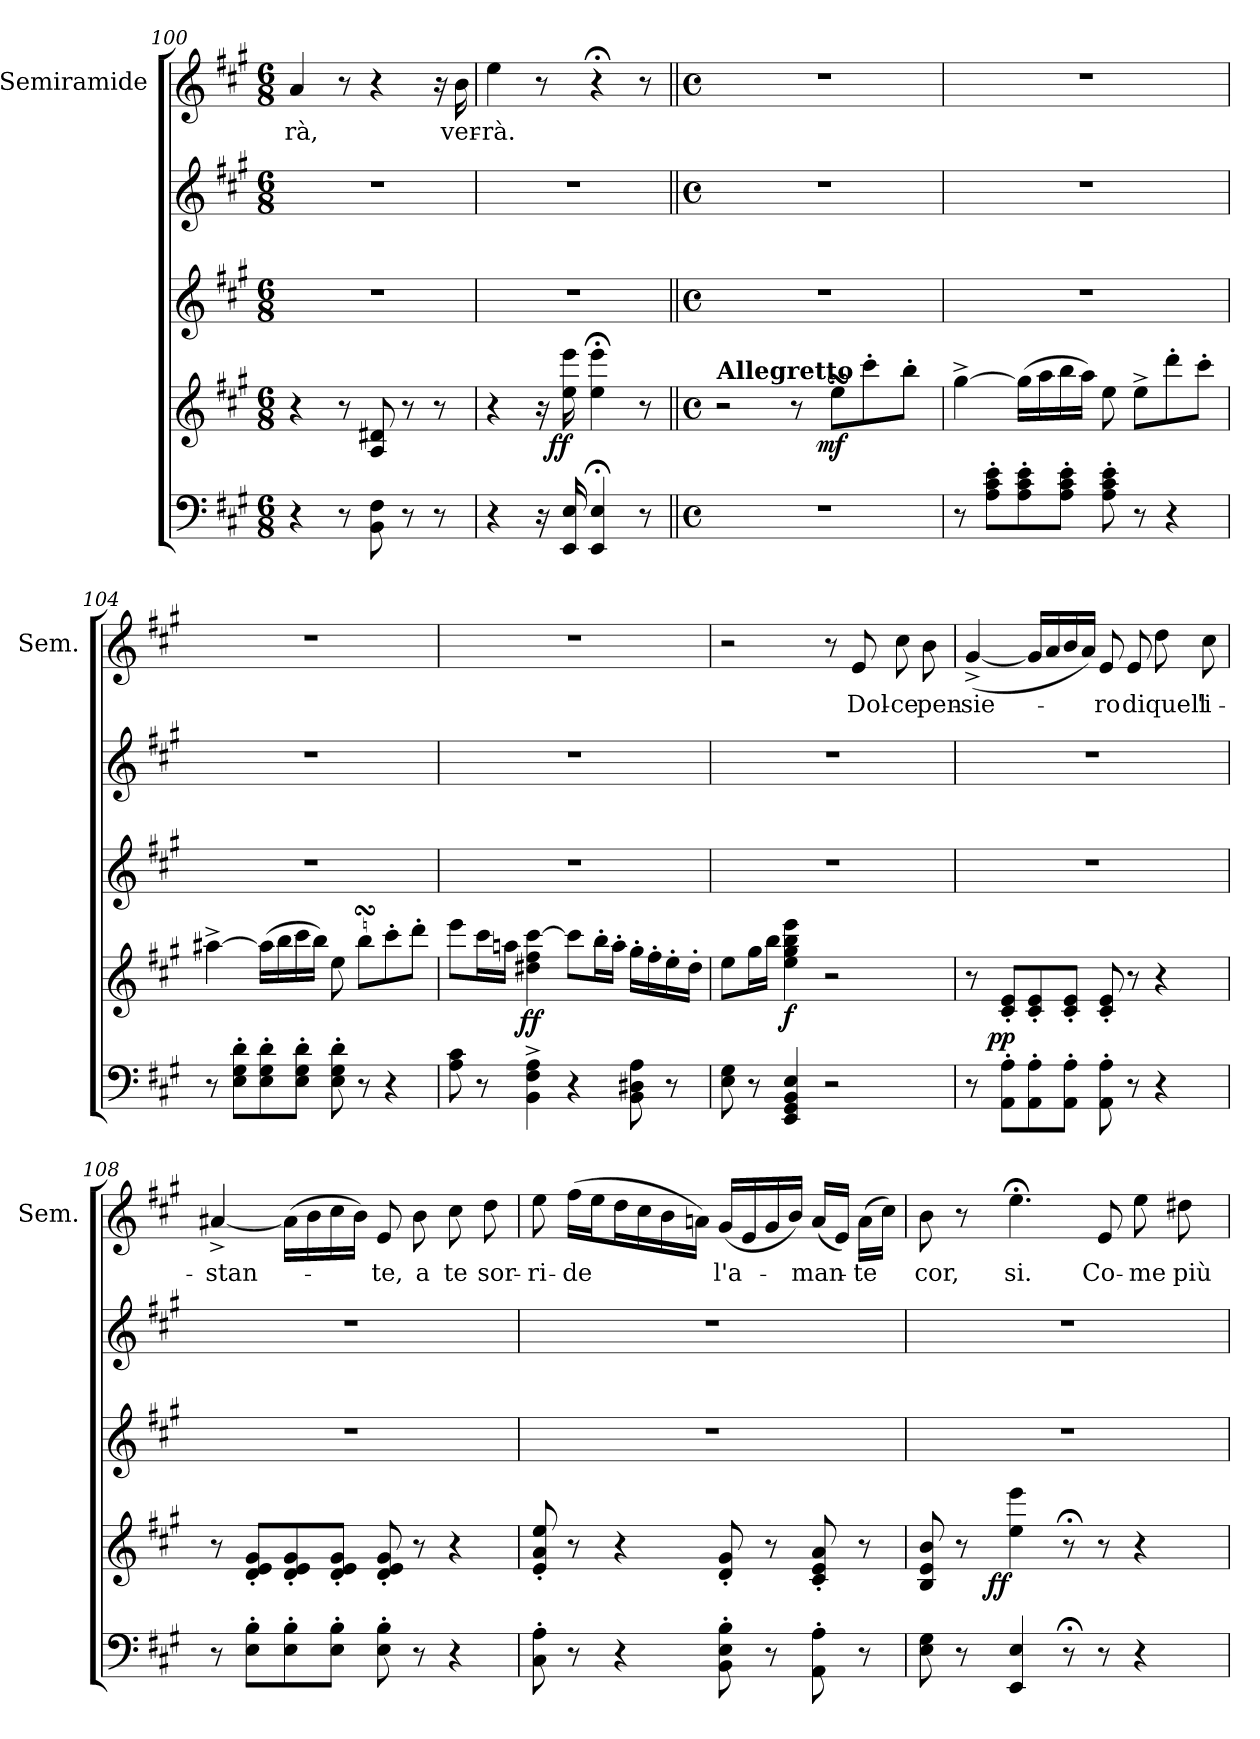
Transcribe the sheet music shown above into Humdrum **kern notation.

**kern	**kern	**dynam	**kern	**kern	**kern	**text
*part4	*part4	*part4	*part3	*part2	*part1	*part1
*staff5	*staff4	*staff4/5	*staff3	*staff2	*staff1	*staff1
*	*	*	*	*	*I"Semiramide	*
*	*	*	*	*	*I'Sem.	*
*clefF4	*clefG2	*	*clefG2	*clefG2	*clefG2	*
*k[f#c#g#]	*k[f#c#g#]	*	*k[f#c#g#]	*k[f#c#g#]	*k[f#c#g#]	*
*A:	*A:	*	*A:	*A:	*A:	*
*M6/8	*M6/8	*	*M6/8	*M6/8	*M6/8	*
=100	=100	=100	=100	=100	=100	=100
4r	4r	.	2.r	2.r	4a/	-rà,
8r	8r	.	.	.	8r	.
8BB\ 8F#\	8A/ 8d#X/	.	.	.	4r	.
8r	8r	.	.	.	.	.
8r	8r	.	.	.	16r	.
.	.	.	.	.	16b\	ver-
=101	=101	=101	=101	=101	=101	=101
*	*^	*	*	*	*	*
4r	4r	4ryy	.	2.r	2.r	4ee\	-rà.
16r	16r	32ryy	.	.	.	8r	.
!	!	!	!LO:DY:b	!	!	!	!
.	.	4...ryy	ff	.	.	.	.
16EE/ 16E/	16ee\ 16eee\	.	.	.	.	.	.
4EE/;< 4E/;<	4ee\;< 4eee\;<	.	.	.	.	4r;<	.
8r	8r	.	.	.	.	8r	.
=102||	=102||	=102||	=102||	=102||	=102||	=102||	=102||
*M4/4	*M4/4	*	*	*M4/4	*M4/4	*M4/4	*
*met(c)	*met(c)	*	*	*met(c)	*met(c)	*met(c)	*
!	!LO:TX:a:B:t=Allegretto	!	!	!	!	!	!
1r	2r	2ryy	.	1r	1r	1r	.
.	8r	16.ryy	.	.	.	.	.
!	!	!	!LO:DY:b	!	!	!	!
.	.	4ryy	mf	.	.	.	.
.	8eesSSS\L	.	.	.	.	.	.
.	8ccc#'>\	.	.	.	.	.	.
.	.	8ryy	.	.	.	.	.
.	8bb'>\J	.	.	.	.	.	.
.	.	32ryy	.	.	.	.	.
*	*v	*v	*	*	*	*	*
=103	=103	=103	=103	=103	=103	=103
8r	[4gg#^>\	.	1r	1r	1r	.
8A\'> 8c#\'> 8e\'>L	.	.	.	.	.	.
8A\'> 8c#\'> 8e\'>	(16gg#\LL]	.	.	.	.	.
.	16aa\	.	.	.	.	.
8A\'> 8c#\'> 8e\'>J	16bb\	.	.	.	.	.
.	16aa\JJ)	.	.	.	.	.
8A\'> 8c#\'> 8e\'>	8ee\	.	.	.	.	.
8r	8ee^>\L	.	.	.	.	.
4r	8ddd'>\	.	.	.	.	.
.	8ccc#'>\J	.	.	.	.	.
=104	=104	=104	=104	=104	=104	=104
8r	[4aa#X^>\	.	1r	1r	1r	.
8E\'> 8G#\'> 8d\'>L	.	.	.	.	.	.
8E\'> 8G#\'> 8d\'>	(16aa#\LL]	.	.	.	.	.
.	16bb\	.	.	.	.	.
8E\'> 8G#\'> 8d\'>J	16ccc#\	.	.	.	.	.
.	16bb\JJ)	.	.	.	.	.
8E\'> 8G#\'> 8d\'>	8ee\	.	.	.	.	.
8r	8bbsSSS\L	.	.	.	.	.
4r	8ccc#'>\	.	.	.	.	.
.	8ddd'>\J	.	.	.	.	.
!!LO:LB:g=z
=105	=105	=105	=105	=105	=105	=105
*	*^	*	*	*	*	*
8A\ 8c#\	8eee\L	6ryy	.	1r	1r	1r	.
8r	16ccc#\L	.	.	.	.	.	.
.	.	24..ryy	.	.	.	.	.
.	16aan\JJ	.	.	.	.	.	.
!	!	!	!LO:DY:b	!	!	!	!
.	.	3%2ryy	ff	.	.	.	.
4BB\^> 4F#\^> 4A\^>	4dd#X\ 4ff#\ [4ccc#\	.	.	.	.	.	.
4r	8ccc#\L]	.	.	.	.	.	.
.	16bb'>\L	.	.	.	.	.	.
.	16aa'>\JJ	.	.	.	.	.	.
8BB\ 8D#X\ 8A\	16gg#'>\LL	.	.	.	.	.	.
.	16ff#'>\	.	.	.	.	.	.
8r	16ee'>\	.	.	.	.	.	.
.	.	12ryy	.	.	.	.	.
.	16dd#'>\JJ	.	.	.	.	.	.
.	.	96ryy	.	.	.	.	.
*	*v	*v	*	*	*	*	*
=106	=106	=106	=106	=106	=106	=106
8E\ 8G#\	8ee\L	.	1r	1r	2r	.
8r	16gg#\L	.	.	.	.	.
.	16bb\JJ	.	.	.	.	.
!	!	!LO:DY:b	!	!	!	!
4EE/ 4GG#/ 4BB/ 4E/	4ee\ 4gg#\ 4bb\ 4eee\	f	.	.	.	.
2r	2r	.	.	.	8r	.
.	.	.	.	.	8e/	Dol-
.	.	.	.	.	8cc#\	-ce
.	.	.	.	.	8b\	pen-
=107	=107	=107	=107	=107	=107	=107
*^	*	*	*	*	*	*
8r	12ryy	8r	.	1r	1r	([4g#^>/	-sie-
!	!	!	!LO:DY:a=2	!	!	!	!
.	3%2ryy	.	pp	.	.	.	.
8AA\'> 8A\'>L	.	8c#/'< 8e/'<L	.	.	.	.	.
8AA\'> 8A\'>	.	8c#/'< 8e/'<	.	.	.	16g#/LL]	.
.	.	.	.	.	.	16a/	.
8AA\'> 8A\'>J	.	8c#/'< 8e/'<J	.	.	.	16b/	.
.	.	.	.	.	.	16a/JJ)	.
8AA\'> 8A\'>	.	8c#/'< 8e/'<	.	.	.	8e/	-ro
8r	.	8r	.	.	.	8e/	di
4r	6.ryy	4r	.	.	.	8dd\	quell
.	.	.	.	.	.	8cc#\	'i-
*v	*v	*	*	*	*	*	*
=108	=108	=108	=108	=108	=108	=108
8r	8r	.	1r	1r	[4a#X^</	-stan-
8E\'> 8B\'>L	8d/'< 8e/'< 8g#/'<L	.	.	.	.	.
8E\'> 8B\'>	8d/'< 8e/'< 8g#/'<	.	.	.	(16a#\LL]	.
.	.	.	.	.	16b\	.
8E\'> 8B\'>J	8d/'< 8e/'< 8g#/'<J	.	.	.	16cc#\	.
.	.	.	.	.	16b\JJ)	.
8E\'> 8B\'>	8d/'< 8e/'< 8g#/'<	.	.	.	8e/	-te,
8r	8r	.	.	.	8b\	a
4r	4r	.	.	.	8cc#\	te
.	.	.	.	.	8dd\	sor-
!!LO:LB:g=z
=109	=109	=109	=109	=109	=109	=109
8C#\'> 8A\'>	8e/'< 8a/'< 8ee/'<	.	1r	1r	8ee\	-ri-
8r	8r	.	.	.	(16ff#\LL	-de
.	.	.	.	.	16ee\J	.
4r	4r	.	.	.	16dd\L	.
.	.	.	.	.	16cc#\	.
.	.	.	.	.	16b\	.
.	.	.	.	.	16an\JJ)	.
8BB\'> 8E\'> 8B\'>	8d/'< 8g#/'<	.	.	.	(16g#/LL	l'a-
.	.	.	.	.	16e/	.
8r	8r	.	.	.	16g#/	.
.	.	.	.	.	16b/JJ)	.
8AA\'> 8A\'>	8c#/'< 8e/'< 8a/'<	.	.	.	(16a/LL	-man-
.	.	.	.	.	16e/JJ)	.
8r	8r	.	.	.	(16a\LL	-te
.	.	.	.	.	16cc#\JJ)	.
=110	=110	=110	=110	=110	=110	=110
*	*^	*	*	*	*	*
8E\ 8G#\	8B/ 8e/ 8b/	6ryy	.	1r	1r	8b\	cor,
8r	8r	.	.	.	.	8r	.
.	.	48.ryy	.	.	.	.	.
!	!	!	!LO:DY:b	!	!	!	!
.	.	3%2ryy	ff	.	.	.	.
4EE/ 4E/	4ee\ 4eee\	.	.	.	.	4.ee;<\	si.
8r;<	8r;<	.	.	.	.	.	.
8r	8r	.	.	.	.	8e/	Co-
4r	4r	.	.	.	.	8ee\	-me
.	.	12ryy	.	.	.	.	.
.	.	.	.	.	.	8dd#X\	più
.	.	24ryy	.	.	.	.	.
.	.	96ryy	.	.	.	.	.
*	*v	*v	*	*	*	*	*
=	=	=	=	=	=	=
*-	*-	*-	*-	*-	*-	*-
